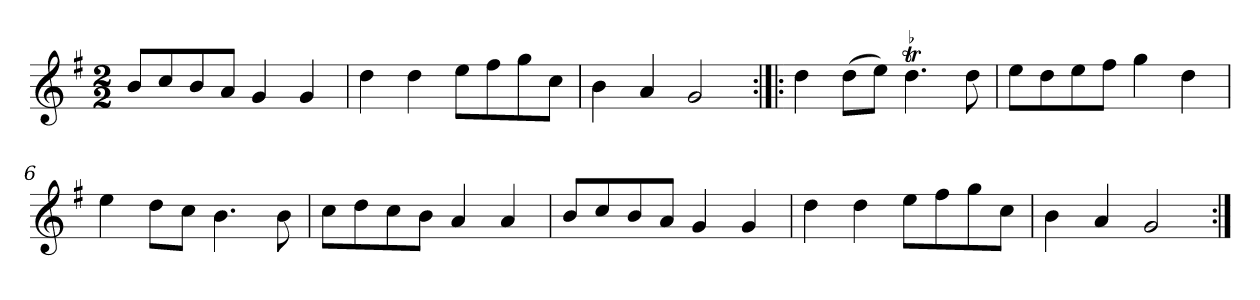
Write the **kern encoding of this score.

**kern
*part1
*staff1
*clefG2
*k[f#]
*G:
*M2/2
*MM120
=1
8b/L
8cc/
8b/
8a/J
4g
4g
=2
4dd
4dd
8ee\L
8ff#\
8gg\
8cc\J
=3
4b
4a
2g
=4:|!|:
4dd
(8dd\L
8ee\J)
!LO:TR:acc=-
4.ddt
8dd
=5
8ee\L
8dd\
8ee\
8ff#\J
4gg
4dd
=6
4ee
8dd\L
8cc\J
4.b
8b
=7
8cc\L
8dd\
8cc\
8b\J
4a
4a
=8
8b/L
8cc/
8b/
8a/J
4g
4g
=9
4dd
4dd
8ee\L
8ff#\
8gg\
8cc\J
=10
4b
4a
2g
=:|!
*-
